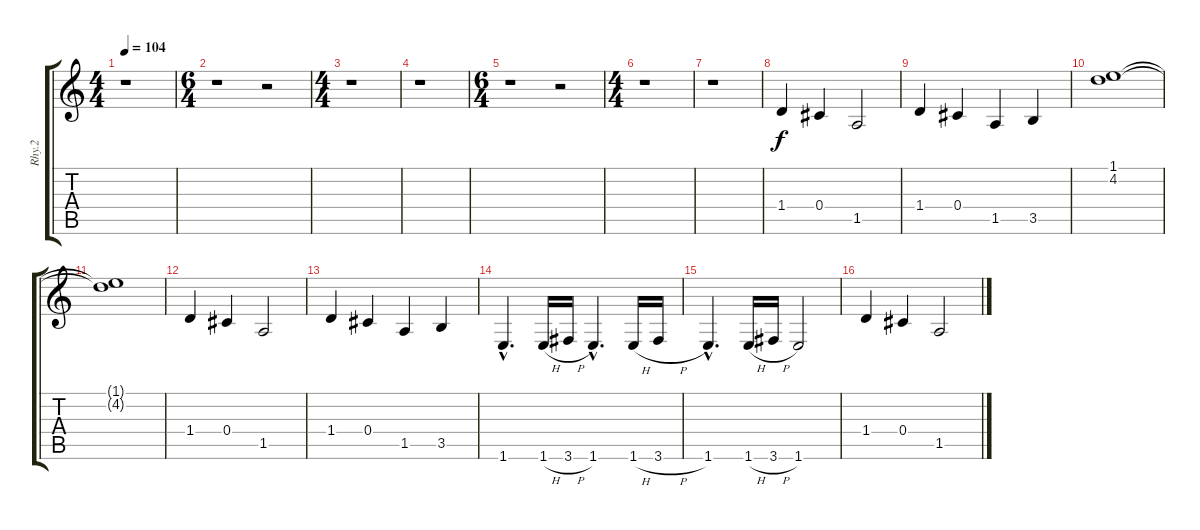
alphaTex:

\track ("Rhy.2" "Rhy.2") {instrument distortionguitar}
\staff {score tabs}
\tuning (Eb4 Bb3 Gb3 Db3 Ab2 Eb2) {hide}
\ts (4 4)
\tempo 104
\clef g2
\ks c
r.1{dy f} |
\ts (6 4)
r.1 r.2 |
\ts (4 4)
r.1 |
r.1 |
\ts (6 4)
r.1 r.2 |
\ts (4 4)
r.1 |
r.1 |
1.4.4 0.4.4 1.5.2 |
1.4.4 0.4.4 1.5.4 3.5.4 |
(1.1 4.2).1 |
(1.1{t} 4.2{t}).1 |
1.4.4 0.4.4 1.5.2 |
1.4.4 0.4.4 1.5.4 3.5.4 |
1.6{hac}.4{d} 1.6{h}.16 3.6{h}.16 1.6{hac}.4{d} 1.6{h}.16 3.6{h}.16 |
1.6{hac}.4{d} 1.6{h}.16 3.6{h}.16 1.6.2 |
1.4.4 0.4.4 1.5.2
